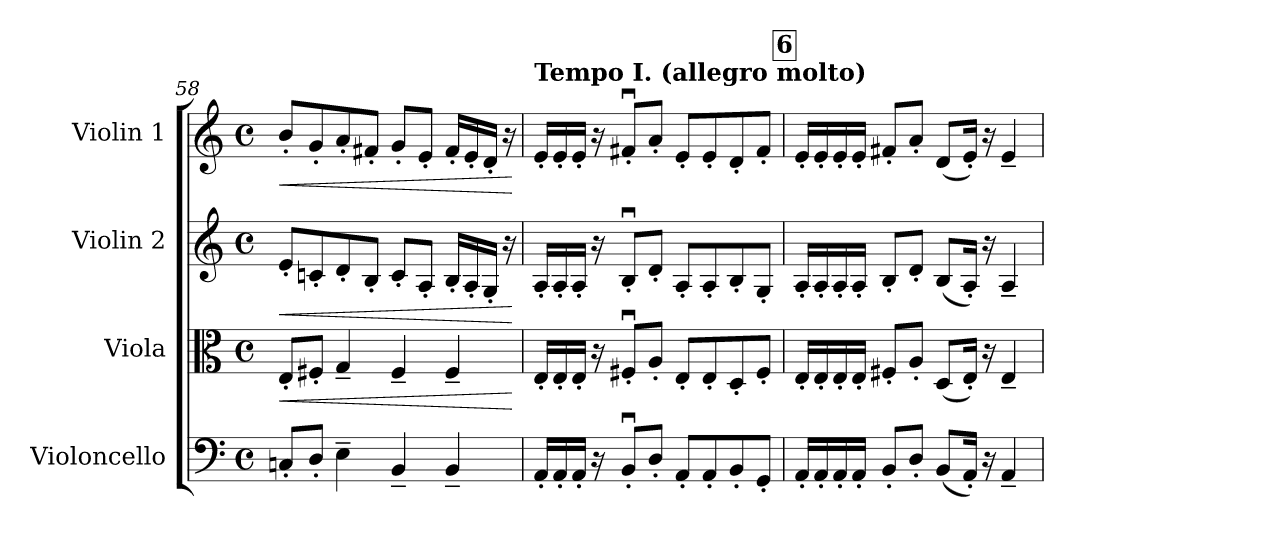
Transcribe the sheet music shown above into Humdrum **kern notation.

**kern	**dynam	**kern	**dynam	**kern	**dynam	**kern	**dynam
*part4	*part4	*part3	*part3	*part2	*part2	*part1	*part1
*staff4	*staff4	*staff3	*staff3	*staff2	*staff2	*staff1	*staff1
*I"Violoncello	*	*I"Viola	*	*I"Violin 2	*	*I"Violin 1	*
*I'Vc	*	*I'Vla	*	*I'Vln	*	*I'Vln	*
*clefF4	*	*clefC3	*	*clefG2	*	*clefG2	*
*k[]	*	*k[]	*	*k[]	*	*k[]	*
*M4/4	*	*M4/4	*	*M4/4	*	*M4/4	*
*met(c)	*	*met(c)	*	*met(c)	*	*met(c)	*
=58	=58	=58	=58	=58	=58	=58	=58
!	!	!	!LO:HP:b	!	!LO:HP:b	!	!LO:HP:b
8Cn'/L	.	8E'/L	<	8e'/L	<	8b'/L	<
8D'/J	.	8F#X'/J	.	8cn'/	.	8g'/	.
4E~\	.	4G~/	.	8d'/	.	8a'/	.
.	.	.	.	8B'/J	.	8f#X'/J	.
4BB~/	.	4F#~/	.	8c'/L	.	8g'/L	.
.	.	.	.	8A'/J	.	8e'/J	.
4BB~/	.	4F#~/	.	16B'/LL	.	16f#'/LL	.
.	.	.	.	16A'/	.	16e'/	.
.	.	.	.	16G'/JJ	.	16d'/JJ	.
.	.	.	.	16r	.	16r	.
.	.	.	[	.	[	.	[
!!LO:PB:g=z
=59	=59	=59	=59	=59	=59	=59	=59
!	!	!	!	!	!	!LO:TX:a:B:t=Tempo I. (allegro molto)	!
!	!LO:DY:b	!	!	!	!	!	!
!	!LO:DY:n=1:b	!	!LO:DY:b	!	!	!	!
!	!	!	!LO:DY:n=1:b	!	!LO:DY:b	!	!
!	!	!	!	!	!LO:DY:n=1:b	!	!LO:DY:b
!	!	!	!	!	!	!	!LO:DY:n=1:b
16AA'/LL	ff other-dynamics	16E'/LL	ff other-dynamics	16A'/LL	ff other-dynamics	16e'/LL	ff other-dynamics
16AA'/	.	16E'/	.	16A'/	.	16e'/	.
16AA'/JJ	.	16E'/JJ	.	16A'/JJ	.	16e'/JJ	.
16r	.	16r	.	16r	.	16r	.
8BBu'/L	.	8F#Xu'/L	.	8Bu'/L	.	8f#Xu'/L	.
8D'/J	.	8A'/J	.	8d'/J	.	8a'/J	.
8AA'/L	.	8E'/L	.	8A'/L	.	8e'/L	.
8AA'/	.	8E'/	.	8A'/	.	8e'/	.
8BB'/	.	8D'/	.	8B'/	.	8d'/	.
8GG'/J	.	8F#'/J	.	8G'/J	.	8f#'/J	.
!!LO:REH:place=s1:a:B:cj:fs=14:t=6
=60	=60	=60	=60	=60	=60	=60	=60
16AA'/LL	.	16E'/LL	.	16A'/LL	.	16e'/LL	.
16AA'/	.	16E'/	.	16A'/	.	16e'/	.
16AA'/	.	16E'/	.	16A'/	.	16e'/	.
16AA'/JJ	.	16E'/JJ	.	16A'/JJ	.	16e'/JJ	.
8BB'/L	.	8F#X'/L	.	8B'/L	.	8f#X'/L	.
8D'/J	.	8A'/J	.	8d'/J	.	8a'/J	.
(8BB/L	.	(8D/L	.	(8B/L	.	(8d/L	.
16AA'/Jk)	.	16E'/Jk)	.	16A'/Jk)	.	16e'/Jk)	.
16r	.	16r	.	16r	.	16r	.
4AA~/	.	4E~/	.	4A~/	.	4e~/	.
=	=	=	=	=	=	=	=
*-	*-	*-	*-	*-	*-	*-	*-
